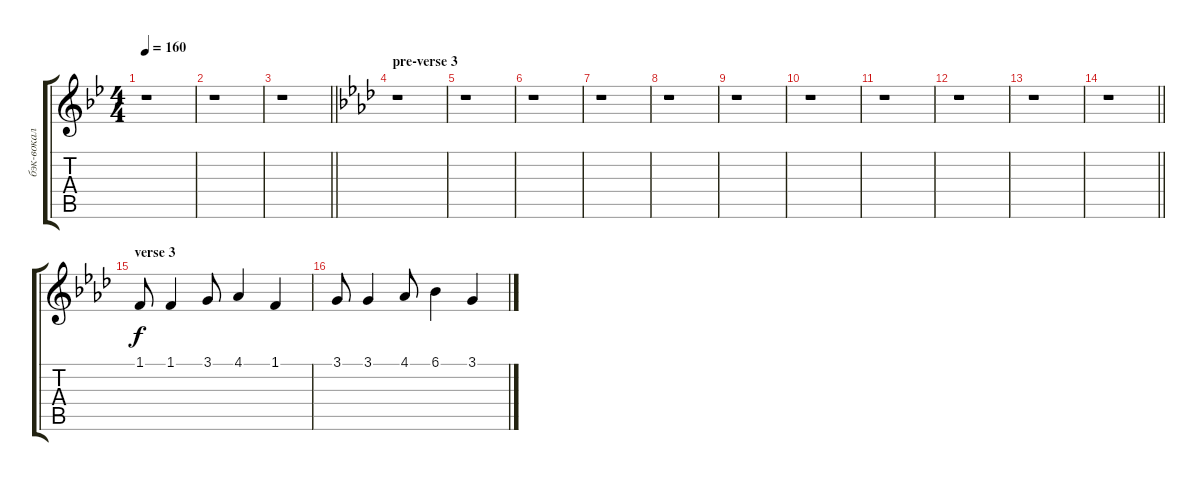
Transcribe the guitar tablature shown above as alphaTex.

\track ("бэк-вокал" "бэк-вокал") {instrument fx7echoes}
\staff {score tabs}
\tuning (E4 B3 G3 D3 A2 E2) {hide}
\ts (4 4)
\tempo 160
\clef g2
\ks gminor
r.1{dy f} |
r.1 |
\barLineRight lightlight
r.1 |
\section ("" "pre-verse 3")
\ks fminor
r.1 |
r.1 |
r.1 |
r.1 |
r.1 |
r.1 |
r.1 |
r.1 |
r.1 |
r.1 |
\barLineRight lightlight
r.1 |
\section ("" "verse 3")
1.1.8 1.1.4 3.1.8 4.1.4 1.1.4 |
3.1.8 3.1.4 4.1.8 6.1.4 3.1.4
